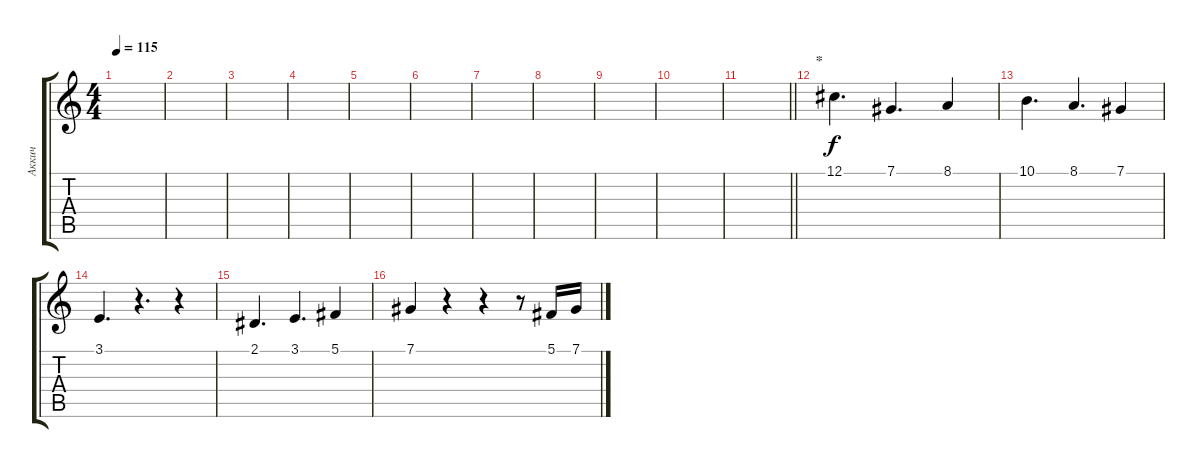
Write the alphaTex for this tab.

\track ("Аккич" "Аккич") {instrument accordion}
\staff {score tabs}
\tuning (Db4 Ab3 E3 B2 Gb2 B1) {hide}
\ts (4 4)
\tempo 115
\clef g2
\ks c
|
|
|
|
|
|
|
|
|
|
\barLineRight lightlight
|
\section ("" "*")
12.1.4{d} 7.1.4{d} 8.1.4 |
10.1.4{d} 8.1.4{d} 7.1.4 |
3.1.4{d} r.4{d} r.4 |
2.1.4{d} 3.1.4{d} 5.1.4 |
7.1.4 r.4 r.4 r.8 5.1.16 7.1.16
